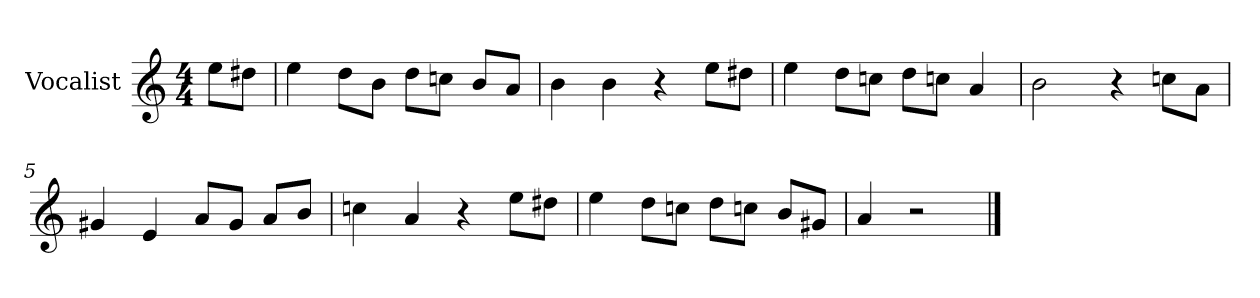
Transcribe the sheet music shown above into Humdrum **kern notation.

**kern
*part1
*staff1
*I"Vocalist
*k[]
*a:
*M4/4
=
8eeL
8dd#XJ
=1
4ee
8ddL
8bJ
8ddL
8ccnJ
8bL
8aJ
=2
4b
4b
4r
8eeL
8dd#XJ
=3
4ee
8ddL
8ccnJ
8ddL
8ccnJ
4a
=4
2b
4r
8ccnL
8aJ
=5
4g#X
4e
8aL
8g#J
8aL
8bJ
=6
4ccn
4a
4r
8eeL
8dd#XJ
=7
4ee
8ddL
8ccnJ
8ddL
8ccnJ
8bL
8g#XJ
=8
4a
2r
==
*-
